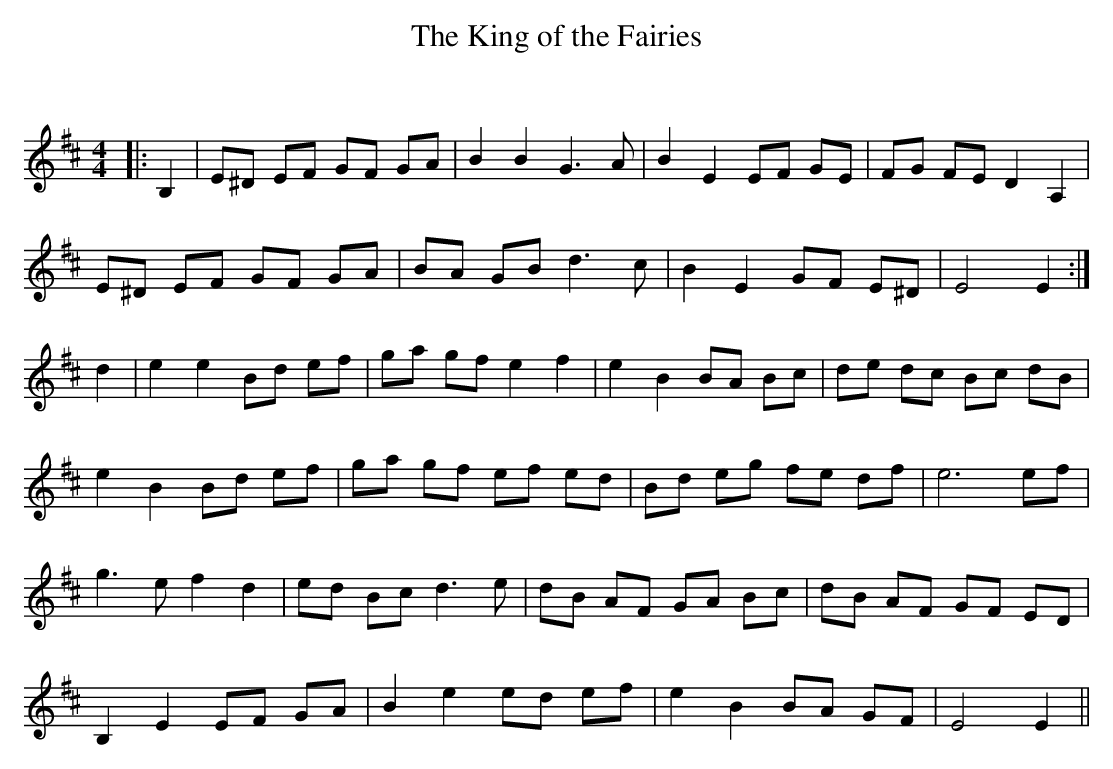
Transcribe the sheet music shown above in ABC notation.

X:1
T: The King of the Fairies
C:
Q: 232
K:D
M:4/4
L:1/8
|:B,2|E^D EF GF GA|B2 B2 G3A|B2 E2 EF GE|FG FE D2 A,2|
E^D EF GF GA|BA GB d3c|B2 E2 GF E^D|E4 E2:|
d2|e2 e2 Bd ef|ga gf e2 f2|e2 B2 BA Bc|de dc Bc dB|
e2 B2 Bd ef|ga gf ef ed|Bd eg fe df|e6 ef |
g3e f2 d2|ed Bc d3e|dB AF GA Bc|dB AF GF ED|
B,2 E2 EF GA|B2 e2 ed ef|e2 B2 BA GF|E4 E2||
